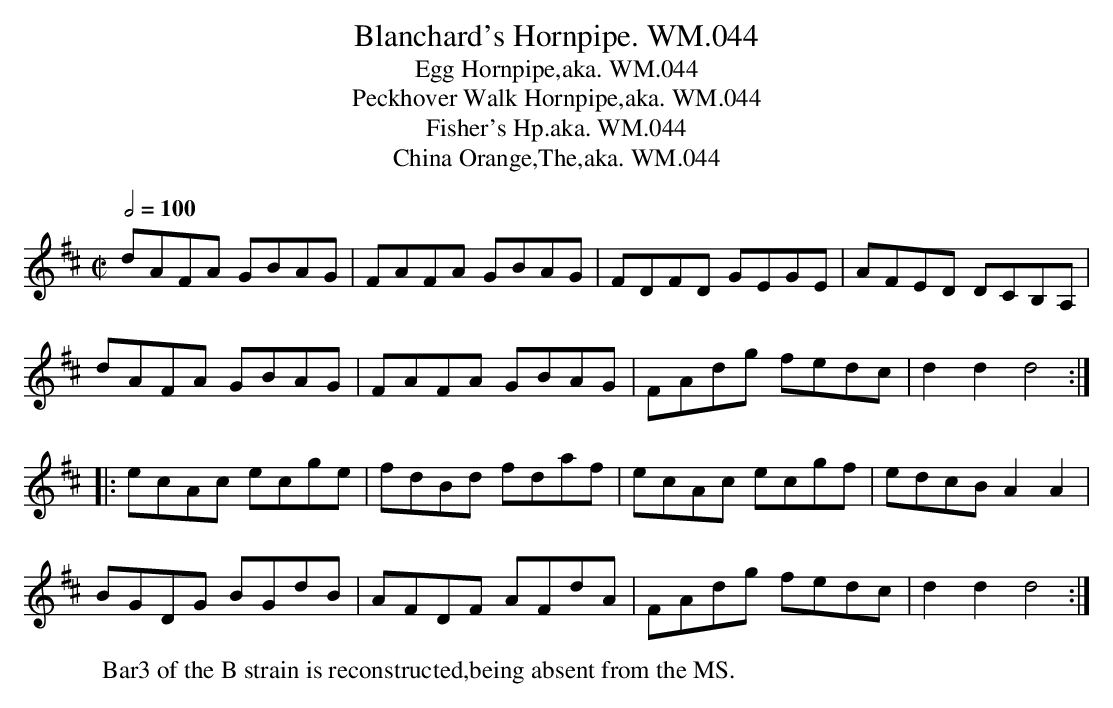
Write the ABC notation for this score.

X:1
T:Blanchard's Hornpipe. WM.044
T:Egg Hornpipe,aka. WM.044
T:Peckhover Walk Hornpipe,aka. WM.044
T:Fisher's Hp.aka. WM.044
T:China Orange,The,aka. WM.044
M:C|
L:1/8
Q:1/2=100
K:D
dAFA GBAG|FAFA GBAG|FDFD GEGE|AFED DCB,A,|
dAFA GBAG|FAFA GBAG|FAdg fedc|d2d2d4:|
|:ecAc ecge|fdBd fdaf|ecAc ecgf|edcBA2A2|
BGDG BGdB|AFDF AFdA|FAdg fedc|d2d2d4:|
W:Bar3 of the B strain is reconstructed,being absent from the MS.
